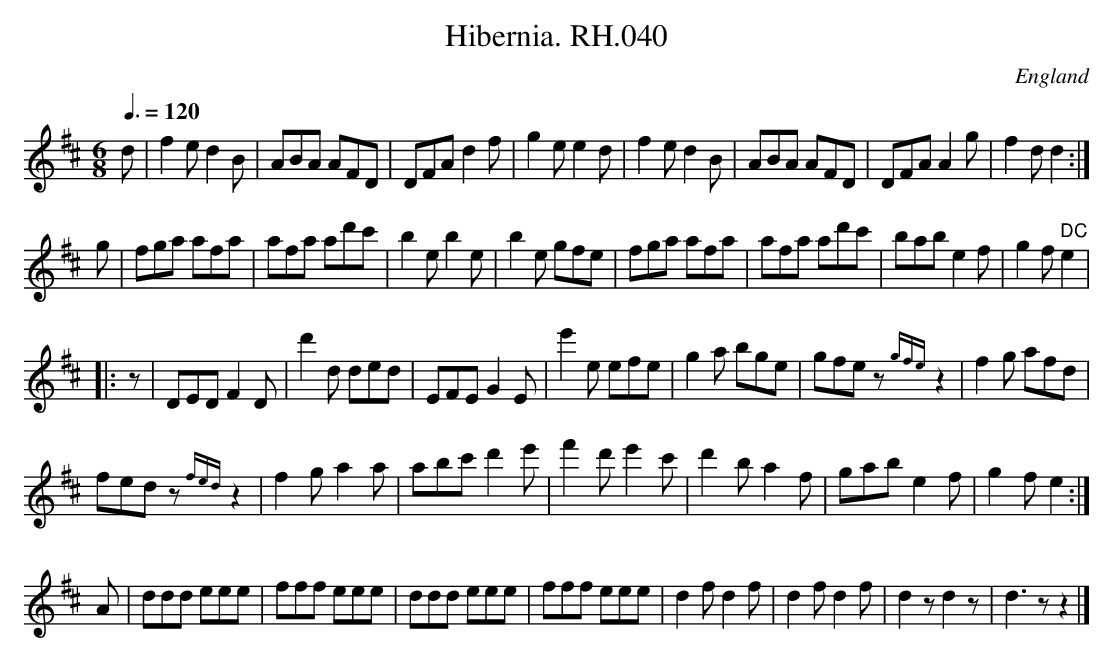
X:1
T:Hibernia. RH.040
O:England
M:6/8
L:1/8
Q:3/8=120
K:D
d|f2e d2B|ABA AFD|DFA d2f|g2e e2d|\
f2e d2B|ABA AFD|DFA A2g|f2d d2:|
g|fga afa|afa ad'c'|b2e b2e|b2e gfe|\
fga afa|afa ad'c'|bab e2f|g2f " DC"e2|
|:z|DED F2D|d'2d ded|EFE G2E|e'2e efe|\
g2a bge|gfe z{gfe}z2|f2g afd|
fed z{fed}z2|f2g a2a|abc' d'2e'|\
f'2d' e'2c'|d'2b a2f|gab e2f|g2f e2:|
A|ddd eee|fff eee|ddd eee|fff eee|\
d2f d2f|d2f d2f|d2z d2z|d3 zz2|]
